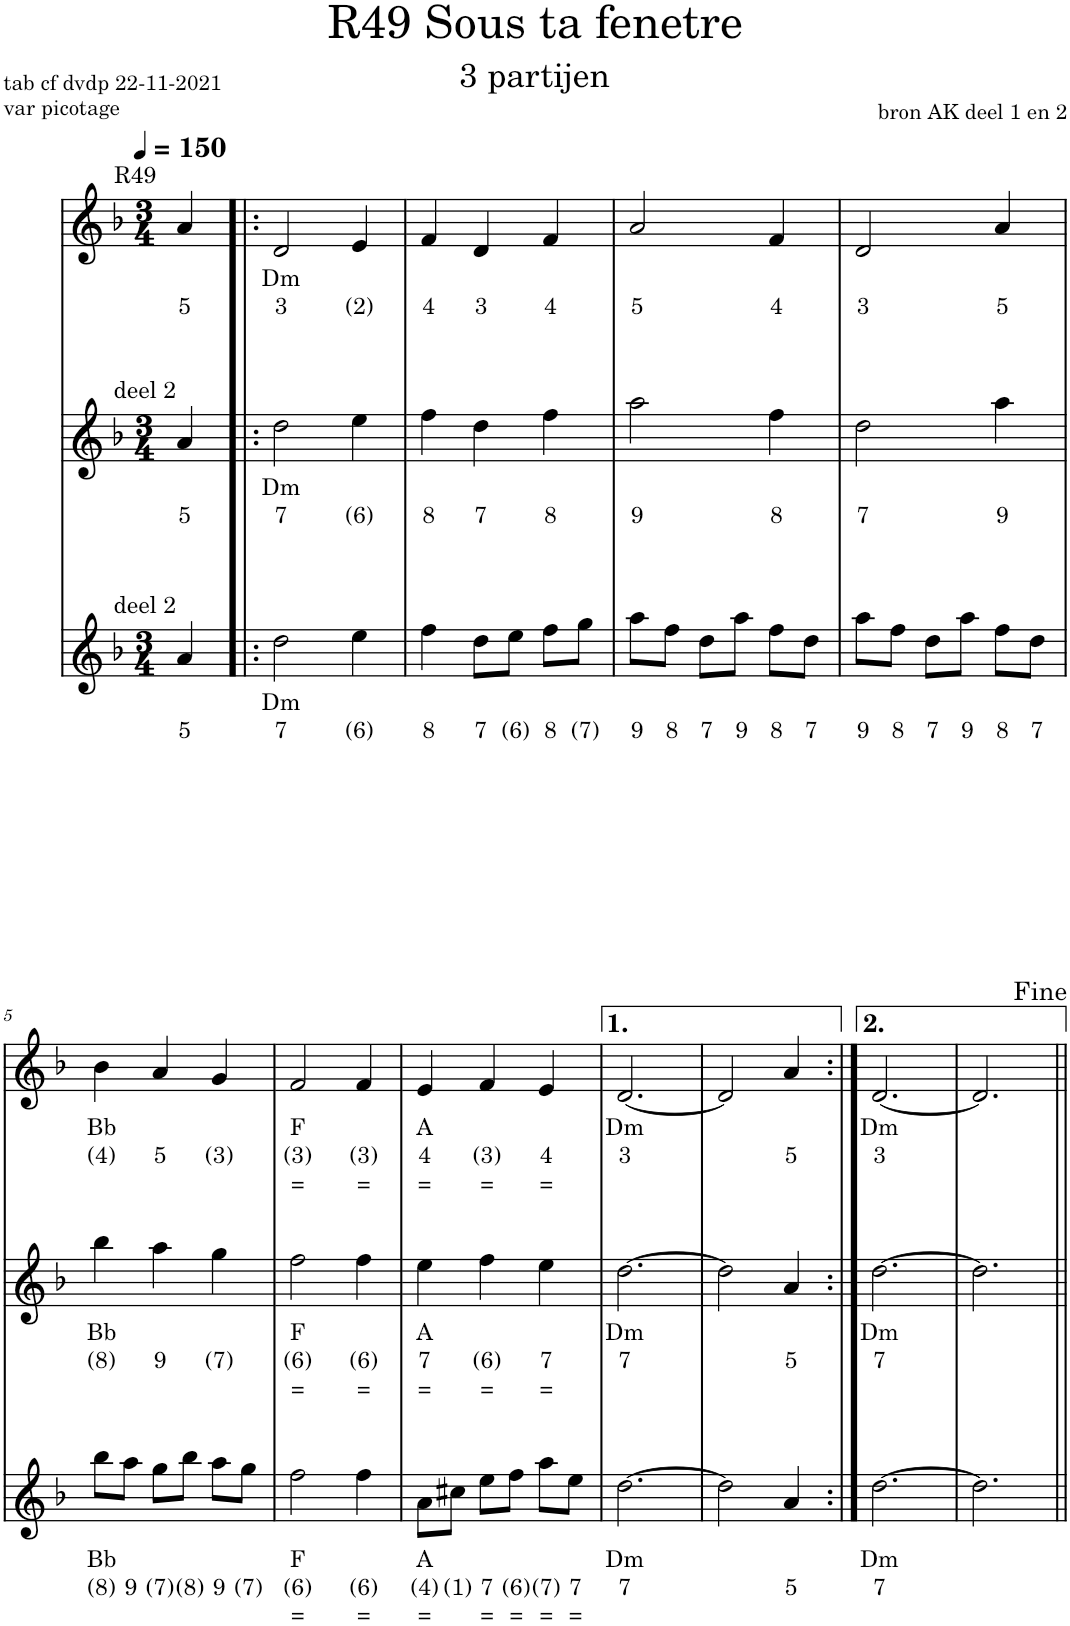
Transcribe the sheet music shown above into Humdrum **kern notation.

**kern	**text	**text	**text	**kern	**text	**text	**text	**kern	**text	**text	**text
*part3	*part3	*part3	*part3	*part2	*part2	*part2	*part2	*part1	*part1	*part1	*part1
*staff3	*staff3	*staff3	*staff3	*staff2	*staff2	*staff2	*staff2	*staff1	*staff1	*staff1	*staff1
*I"Viool	*	*	*	*I"Viool	*	*	*	*I"Piano	*	*	*
*clefG2	*	*	*	*clefG2	*	*	*	*clefG2	*	*	*
*k[b-]	*	*	*	*k[b-]	*	*	*	*k[b-]	*	*	*
*M3/4	*	*	*	*M3/4	*	*	*	*M3/4	*	*	*
*MM150	*	*	*	*MM150	*	*	*	*MM150	*	*	*
=	=	=	=	=	=	=	=	=	=	=	=
!	!	!	!	!	!	!	!	!LO:TX:a:t=R49	!	!	!
!	!	!	!	!LO:TX:a:t=deel 2	!	!	!	!	!	!	!
!LO:TX:a:t=deel 2	!	!	!	!	!	!	!	!	!	!	!
!	!	!LO:LY:b	!	!	!	!LO:LY:b	!	!	!	!LO:LY:b	!
4a/	.	5	.	4a/	.	5	.	4a/	.	5	.
=1!|:	=1!|:	=1!|:	=1!|:	=1!|:	=1!|:	=1!|:	=1!|:	=1!|:	=1!|:	=1!|:	=1!|:
!	!LO:LY:b	!LO:LY:b	!	!	!LO:LY:b	!LO:LY:b	!	!	!LO:LY:b	!LO:LY:b	!
2dd\	Dm	7	.	2dd\	Dm	7	.	2d/	Dm	3	.
!	!	!LO:LY:b	!	!	!	!LO:LY:b	!	!	!	!LO:LY:b	!
4ee\	.	(6)	.	4ee\	.	(6)	.	4e/	.	(2)	.
=2	=2	=2	=2	=2	=2	=2	=2	=2	=2	=2	=2
!	!	!LO:LY:b	!	!	!	!LO:LY:b	!	!	!	!LO:LY:b	!
4ff\	.	8	.	4ff\	.	8	.	4f/	.	4	.
!	!	!LO:LY:b	!	!	!	!LO:LY:b	!	!	!	!LO:LY:b	!
8dd\L	.	7	.	4dd\	.	7	.	4d/	.	3	.
!	!	!LO:LY:b	!	!	!	!	!	!	!	!	!
8ee\J	.	(6)	.	.	.	.	.	.	.	.	.
!	!	!LO:LY:b	!	!	!	!LO:LY:b	!	!	!	!LO:LY:b	!
8ff\L	.	8	.	4ff\	.	8	.	4f/	.	4	.
!	!	!LO:LY:b	!	!	!	!	!	!	!	!	!
8gg\J	.	(7)	.	.	.	.	.	.	.	.	.
=3	=3	=3	=3	=3	=3	=3	=3	=3	=3	=3	=3
!	!	!LO:LY:b	!	!	!	!LO:LY:b	!	!	!	!LO:LY:b	!
8aa\L	.	9	.	2aa\	.	9	.	2a/	.	5	.
!	!	!LO:LY:b	!	!	!	!	!	!	!	!	!
8ff\J	.	8	.	.	.	.	.	.	.	.	.
!	!	!LO:LY:b	!	!	!	!	!	!	!	!	!
8dd\L	.	7	.	.	.	.	.	.	.	.	.
!	!	!LO:LY:b	!	!	!	!	!	!	!	!	!
8aa\J	.	9	.	.	.	.	.	.	.	.	.
!	!	!LO:LY:b	!	!	!	!LO:LY:b	!	!	!	!LO:LY:b	!
8ff\L	.	8	.	4ff\	.	8	.	4f/	.	4	.
!	!	!LO:LY:b	!	!	!	!	!	!	!	!	!
8dd\J	.	7	.	.	.	.	.	.	.	.	.
=4	=4	=4	=4	=4	=4	=4	=4	=4	=4	=4	=4
!	!	!LO:LY:b	!	!	!	!LO:LY:b	!	!	!	!LO:LY:b	!
8aa\L	.	9	.	2dd\	.	7	.	2d/	.	3	.
!	!	!LO:LY:b	!	!	!	!	!	!	!	!	!
8ff\J	.	8	.	.	.	.	.	.	.	.	.
!	!	!LO:LY:b	!	!	!	!	!	!	!	!	!
8dd\L	.	7	.	.	.	.	.	.	.	.	.
!	!	!LO:LY:b	!	!	!	!	!	!	!	!	!
8aa\J	.	9	.	.	.	.	.	.	.	.	.
!	!	!LO:LY:b	!	!	!	!LO:LY:b	!	!	!	!LO:LY:b	!
8ff\L	.	8	.	4aa\	.	9	.	4a/	.	5	.
!	!	!LO:LY:b	!	!	!	!	!	!	!	!	!
8dd\J	.	7	.	.	.	.	.	.	.	.	.
!!LO:LB:g=z
=5	=5	=5	=5	=5	=5	=5	=5	=5	=5	=5	=5
!	!LO:LY:b	!LO:LY:b	!	!	!LO:LY:b	!LO:LY:b	!	!	!LO:LY:b	!LO:LY:b	!
8bb-\L	Bb	(8)	.	4bb-\	Bb	(8)	.	4b-\	Bb	(4)	.
!	!	!LO:LY:b	!	!	!	!	!	!	!	!	!
8aa\J	.	9	.	.	.	.	.	.	.	.	.
!	!	!LO:LY:b	!	!	!	!LO:LY:b	!	!	!	!LO:LY:b	!
8gg\L	.	(7)	.	4aa\	.	9	.	4a/	.	5	.
!	!	!LO:LY:b	!	!	!	!	!	!	!	!	!
8bb-\J	.	(8)	.	.	.	.	.	.	.	.	.
!	!	!LO:LY:b	!	!	!	!LO:LY:b	!	!	!	!LO:LY:b	!
8aa\L	.	9	.	4gg\	.	(7)	.	4g/	.	(3)	.
!	!	!LO:LY:b	!	!	!	!	!	!	!	!	!
8gg\J	.	(7)	.	.	.	.	.	.	.	.	.
=6	=6	=6	=6	=6	=6	=6	=6	=6	=6	=6	=6
!	!LO:LY:b	!LO:LY:b	!LO:LY:b	!	!LO:LY:b	!LO:LY:b	!LO:LY:b	!	!LO:LY:b	!LO:LY:b	!LO:LY:b
2ff\	F	(6)	=	2ff\	F	(6)	=	2f/	F	(3)	=
!	!	!LO:LY:b	!LO:LY:b	!	!	!LO:LY:b	!LO:LY:b	!	!	!LO:LY:b	!LO:LY:b
4ff\	.	(6)	=	4ff\	.	(6)	=	4f/	.	(3)	=
=7	=7	=7	=7	=7	=7	=7	=7	=7	=7	=7	=7
!	!LO:LY:b	!LO:LY:b	!LO:LY:b	!	!LO:LY:b	!LO:LY:b	!LO:LY:b	!	!LO:LY:b	!LO:LY:b	!LO:LY:b
8a\L	A	(4)	=	4ee\	A	7	=	4e/	A	4	=
!	!	!LO:LY:b	!	!	!	!	!	!	!	!	!
8cc#X\J	.	(1)	.	.	.	.	.	.	.	.	.
!	!	!LO:LY:b	!LO:LY:b	!	!	!LO:LY:b	!LO:LY:b	!	!	!LO:LY:b	!LO:LY:b
8ee\L	.	7	=	4ff\	.	(6)	=	4f/	.	(3)	=
!	!	!LO:LY:b	!LO:LY:b	!	!	!	!	!	!	!	!
8ff\J	.	(6)	=	.	.	.	.	.	.	.	.
!	!	!LO:LY:b	!LO:LY:b	!	!	!LO:LY:b	!LO:LY:b	!	!	!LO:LY:b	!LO:LY:b
8aa\L	.	(7)	=	4ee\	.	7	=	4e/	.	4	=
!	!	!LO:LY:b	!LO:LY:b	!	!	!	!	!	!	!	!
8ee\J	.	7	=	.	.	.	.	.	.	.	.
=8	=8	=8	=8	=8	=8	=8	=8	=8	=8	=8	=8
!	!LO:LY:b	!LO:LY:b	!	!	!LO:LY:b	!LO:LY:b	!	!	!LO:LY:b	!LO:LY:b	!
[2.dd\	Dm	7	.	[2.dd\	Dm	7	.	[2.d/	Dm	3	.
=9	=9	=9	=9	=9	=9	=9	=9	=9	=9	=9	=9
2dd\]	.	.	.	2dd\]	.	.	.	2d/]	.	.	.
!	!	!LO:LY:b	!	!	!	!LO:LY:b	!	!	!	!LO:LY:b	!
4a/	.	5	.	4a/	.	5	.	4a/	.	5	.
=10:|!	=10:|!	=10:|!	=10:|!	=10:|!	=10:|!	=10:|!	=10:|!	=10:|!	=10:|!	=10:|!	=10:|!
!	!LO:LY:b	!LO:LY:b	!	!	!LO:LY:b	!LO:LY:b	!	!	!LO:LY:b	!LO:LY:b	!
[2.dd\	Dm	7	.	[2.dd\	Dm	7	.	[2.d/	Dm	3	.
=11	=11	=11	=11	=11	=11	=11	=11	=11	=11	=11	=11
2.dd\]	.	.	.	2.dd\]	.	.	.	2.d/]	.	.	.
=||	=||	=||	=||	=||	=||	=||	=||	=||	=||	=||	=||
*-	*-	*-	*-	*-	*-	*-	*-	*-	*-	*-	*-
